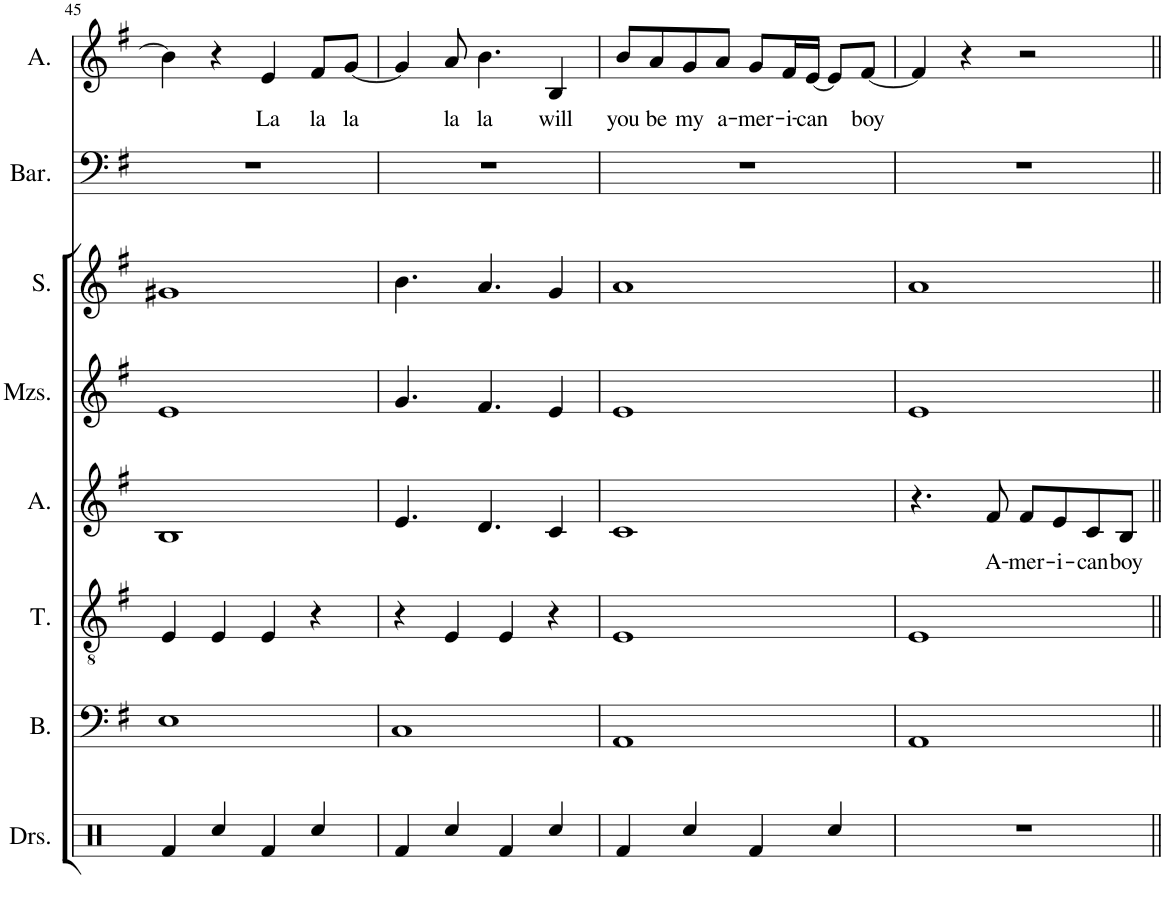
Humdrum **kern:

**kern	**kern	**kern	**kern	**text	**kern	**kern	**kern	**kern	**text
*part8	*part7	*part6	*part5	*part5	*part4	*part3	*part2	*part1	*part1
*staff8	*staff7	*staff6	*staff5	*staff5	*staff4	*staff3	*staff2	*staff1	*staff1
*I"Drumset	*I"Bass	*I"Tenor	*I"Alto	*	*I"Mezzo-soprano	*I"Soprano	*I"Baritone	*I"Alto	*
*I'Drs.	*I'B.	*I'T.	*I'A.	*	*I'Mzs.	*I'S.	*I'Bar.	*I'A.	*
!!LO:PB:g=z
*clefX	*clefF4	*clefGv2	*clefG2	*	*clefG2	*clefG2	*clefF4	*clefG2	*
*k[]	*k[f#]	*k[f#]	*k[f#]	*	*k[f#]	*k[f#]	*k[f#]	*k[f#]	*
*M4/4	*M4/4	*M4/4	*M4/4	*	*M4/4	*M4/4	*M4/4	*M4/4	*
=45	=45	=45	=45	=45	=45	=45	=45	=45	=45
4Rf/	1E	4E/	1B	.	1e	1g#X	1r	4b\]	.
4Rcc/	.	4E/	.	.	.	.	.	4r	.
!	!	!	!	!	!	!	!	!	!LO:LY:b
4Rf/	.	4E/	.	.	.	.	.	4e/	La
!	!	!	!	!	!	!	!	!	!LO:LY:b
4Rcc/	.	4r	.	.	.	.	.	8f#/L	la
!	!	!	!	!	!	!	!	!	!LO:LY:b
.	.	.	.	.	.	.	.	[8g/J	la
=46	=46	=46	=46	=46	=46	=46	=46	=46	=46
4Rf/	1C	4r	4.e/	.	4.g/	4.b\	1r	4g/]	.
!	!	!	!	!	!	!	!	!	!LO:LY:b
4Rcc/	.	4E/	.	.	.	.	.	8a/	la
!	!	!	!	!	!	!	!	!	!LO:LY:b
.	.	.	4.d/	.	4.f#/	4.a/	.	4.b\	la
4Rf/	.	4E/	.	.	.	.	.	.	.
!	!	!	!	!	!	!	!	!	!LO:LY:b
4Rcc/	.	4r	4c/	.	4e/	4g/	.	4B/	will
=47	=47	=47	=47	=47	=47	=47	=47	=47	=47
!	!	!	!	!	!	!	!	!	!LO:LY:b
4Rf/	1AA	1E	1c	.	1e	1a	1r	8b/L	you
!	!	!	!	!	!	!	!	!	!LO:LY:b
.	.	.	.	.	.	.	.	8a/	be
!	!	!	!	!	!	!	!	!	!LO:LY:b
4Rcc/	.	.	.	.	.	.	.	8g/	my
!	!	!	!	!	!	!	!	!	!LO:LY:b
.	.	.	.	.	.	.	.	8a/J	a-
!	!	!	!	!	!	!	!	!	!LO:LY:b
4Rf/	.	.	.	.	.	.	.	8g/L	-mer-
!	!	!	!	!	!	!	!	!	!LO:LY:b
.	.	.	.	.	.	.	.	16f#/L	-i-
!	!	!	!	!	!	!	!	!	!LO:LY:b
.	.	.	.	.	.	.	.	[16e/JJ	-can
4Rcc/	.	.	.	.	.	.	.	8e/L]	.
!	!	!	!	!	!	!	!	!	!LO:LY:b
.	.	.	.	.	.	.	.	[8f#/J	boy
=48	=48	=48	=48	=48	=48	=48	=48	=48	=48
1r	1AA	1E	4.r	.	1e	1a	1r	4f#/]	.
.	.	.	.	.	.	.	.	4r	.
!	!	!	!	!LO:LY:b	!	!	!	!	!
.	.	.	8f#/	A-	.	.	.	.	.
!	!	!	!	!LO:LY:b	!	!	!	!	!
.	.	.	8f#/L	-mer-	.	.	.	2r	.
!	!	!	!	!LO:LY:b	!	!	!	!	!
.	.	.	8e/	-i-	.	.	.	.	.
!	!	!	!	!LO:LY:b	!	!	!	!	!
.	.	.	8c/	-can	.	.	.	.	.
!	!	!	!	!LO:LY:b	!	!	!	!	!
.	.	.	8B/J	boy	.	.	.	.	.
=||	=||	=||	=||	=||	=||	=||	=||	=||	=||
*-	*-	*-	*-	*-	*-	*-	*-	*-	*-
